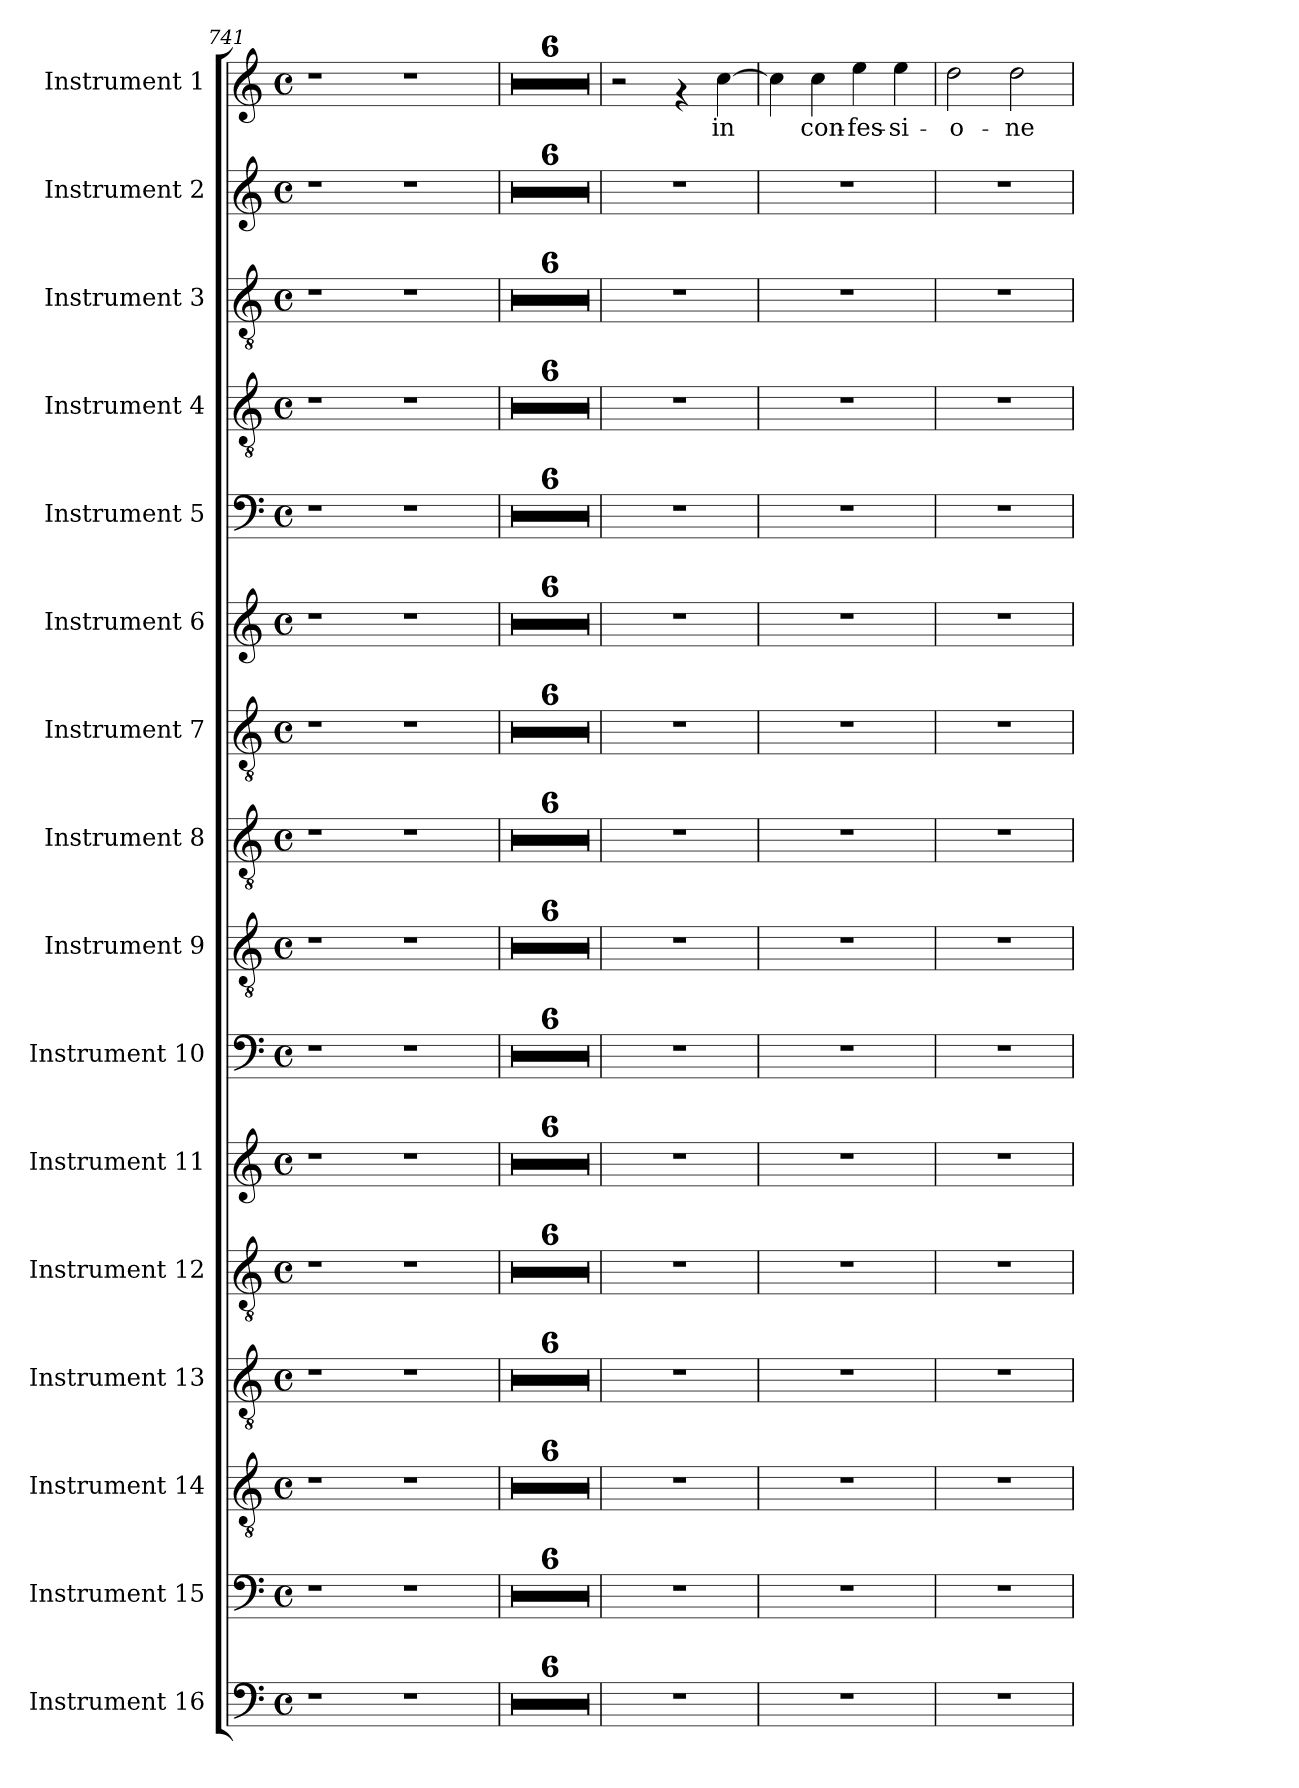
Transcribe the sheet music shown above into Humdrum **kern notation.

**kern	**kern	**kern	**kern	**kern	**kern	**kern	**kern	**kern	**kern	**kern	**kern	**kern	**kern	**kern	**kern	**text
*part16	*part15	*part14	*part13	*part12	*part11	*part10	*part9	*part8	*part7	*part6	*part5	*part4	*part3	*part2	*part1	*part1
*staff16	*staff15	*staff14	*staff13	*staff12	*staff11	*staff10	*staff9	*staff8	*staff7	*staff6	*staff5	*staff4	*staff3	*staff2	*staff1	*staff1
*I"Instrument 16	*I"Instrument 15	*I"Instrument 14	*I"Instrument 13	*I"Instrument 12	*I"Instrument 11	*I"Instrument 10	*I"Instrument 9	*I"Instrument 8	*I"Instrument 7	*I"Instrument 6	*I"Instrument 5	*I"Instrument 4	*I"Instrument 3	*I"Instrument 2	*I"Instrument 1	*
*clefF4	*clefF4	*clefGv2	*clefGv2	*clefGv2	*clefG2	*clefF4	*clefGv2	*clefGv2	*clefGv2	*clefG2	*clefF4	*clefGv2	*clefGv2	*clefG2	*clefG2	*
*k[]	*k[]	*k[]	*k[]	*k[]	*k[]	*k[]	*k[]	*k[]	*k[]	*k[]	*k[]	*k[]	*k[]	*k[]	*k[]	*
*C:	*C:	*C:	*C:	*C:	*C:	*C:	*C:	*C:	*C:	*C:	*C:	*C:	*C:	*C:	*C:	*
*M4/4	*M4/4	*M4/4	*M4/4	*M4/4	*M4/4	*M4/4	*M4/4	*M4/4	*M4/4	*M4/4	*M4/4	*M4/4	*M4/4	*M4/4	*M4/4	*
*met(c)	*met(c)	*met(c)	*met(c)	*met(c)	*met(c)	*met(c)	*met(c)	*met(c)	*met(c)	*met(c)	*met(c)	*met(c)	*met(c)	*met(c)	*met(c)	*
=741	=741	=741	=741	=741	=741	=741	=741	=741	=741	=741	=741	=741	=741	=741	=741	=741
1r	1r	1r	1r	1r	1r	1r	1r	1r	1r	1r	1r	1r	1r	1r	1r	.
1r	1r	1r	1r	1r	1r	1r	1r	1r	1r	1r	1r	1r	1r	1r	1r	.
=742	=742	=742	=742	=742	=742	=742	=742	=742	=742	=742	=742	=742	=742	=742	=742	=742
1r	1r	1r	1r	1r	1r	1r	1r	1r	1r	1r	1r	1r	1r	1r	1r	.
=743	=743	=743	=743	=743	=743	=743	=743	=743	=743	=743	=743	=743	=743	=743	=743	=743
1r	1r	1r	1r	1r	1r	1r	1r	1r	1r	1r	1r	1r	1r	1r	1r	.
=744	=744	=744	=744	=744	=744	=744	=744	=744	=744	=744	=744	=744	=744	=744	=744	=744
1r	1r	1r	1r	1r	1r	1r	1r	1r	1r	1r	1r	1r	1r	1r	1r	.
=745	=745	=745	=745	=745	=745	=745	=745	=745	=745	=745	=745	=745	=745	=745	=745	=745
1r	1r	1r	1r	1r	1r	1r	1r	1r	1r	1r	1r	1r	1r	1r	1r	.
=746	=746	=746	=746	=746	=746	=746	=746	=746	=746	=746	=746	=746	=746	=746	=746	=746
1r	1r	1r	1r	1r	1r	1r	1r	1r	1r	1r	1r	1r	1r	1r	1r	.
=747	=747	=747	=747	=747	=747	=747	=747	=747	=747	=747	=747	=747	=747	=747	=747	=747
1r	1r	1r	1r	1r	1r	1r	1r	1r	1r	1r	1r	1r	1r	1r	1r	.
=748	=748	=748	=748	=748	=748	=748	=748	=748	=748	=748	=748	=748	=748	=748	=748	=748
1r	1r	1r	1r	1r	1r	1r	1r	1r	1r	1r	1r	1r	1r	1r	2r	.
.	.	.	.	.	.	.	.	.	.	.	.	.	.	.	4rf	.
!	!	!	!	!	!	!	!	!	!	!	!	!	!	!	!	!LO:LY:b:cj
.	.	.	.	.	.	.	.	.	.	.	.	.	.	.	[>4cc\	in
=749	=749	=749	=749	=749	=749	=749	=749	=749	=749	=749	=749	=749	=749	=749	=749	=749
!	!	!	!	!	!	!	!	!	!	!	!	!	!	!	!	!LO:LY:b:cj
1r	1r	1r	1r	1r	1r	1r	1r	1r	1r	1r	1r	1r	1r	1r	4cc\]	.
!	!	!	!	!	!	!	!	!	!	!	!	!	!	!	!	!LO:LY:b:cj
.	.	.	.	.	.	.	.	.	.	.	.	.	.	.	4cc\	con-
!	!	!	!	!	!	!	!	!	!	!	!	!	!	!	!	!LO:LY:b:cj
.	.	.	.	.	.	.	.	.	.	.	.	.	.	.	4ee\	-fes-
!	!	!	!	!	!	!	!	!	!	!	!	!	!	!	!	!LO:LY:b:cj
.	.	.	.	.	.	.	.	.	.	.	.	.	.	.	4ee\	-si-
=750	=750	=750	=750	=750	=750	=750	=750	=750	=750	=750	=750	=750	=750	=750	=750	=750
!	!	!	!	!	!	!	!	!	!	!	!	!	!	!	!	!LO:LY:b:cj
1r	1r	1r	1r	1r	1r	1r	1r	1r	1r	1r	1r	1r	1r	1r	2dd\	-o-
!	!	!	!	!	!	!	!	!	!	!	!	!	!	!	!	!LO:LY:b:cj
.	.	.	.	.	.	.	.	.	.	.	.	.	.	.	2dd\	-ne
=	=	=	=	=	=	=	=	=	=	=	=	=	=	=	=	=
*-	*-	*-	*-	*-	*-	*-	*-	*-	*-	*-	*-	*-	*-	*-	*-	*-
